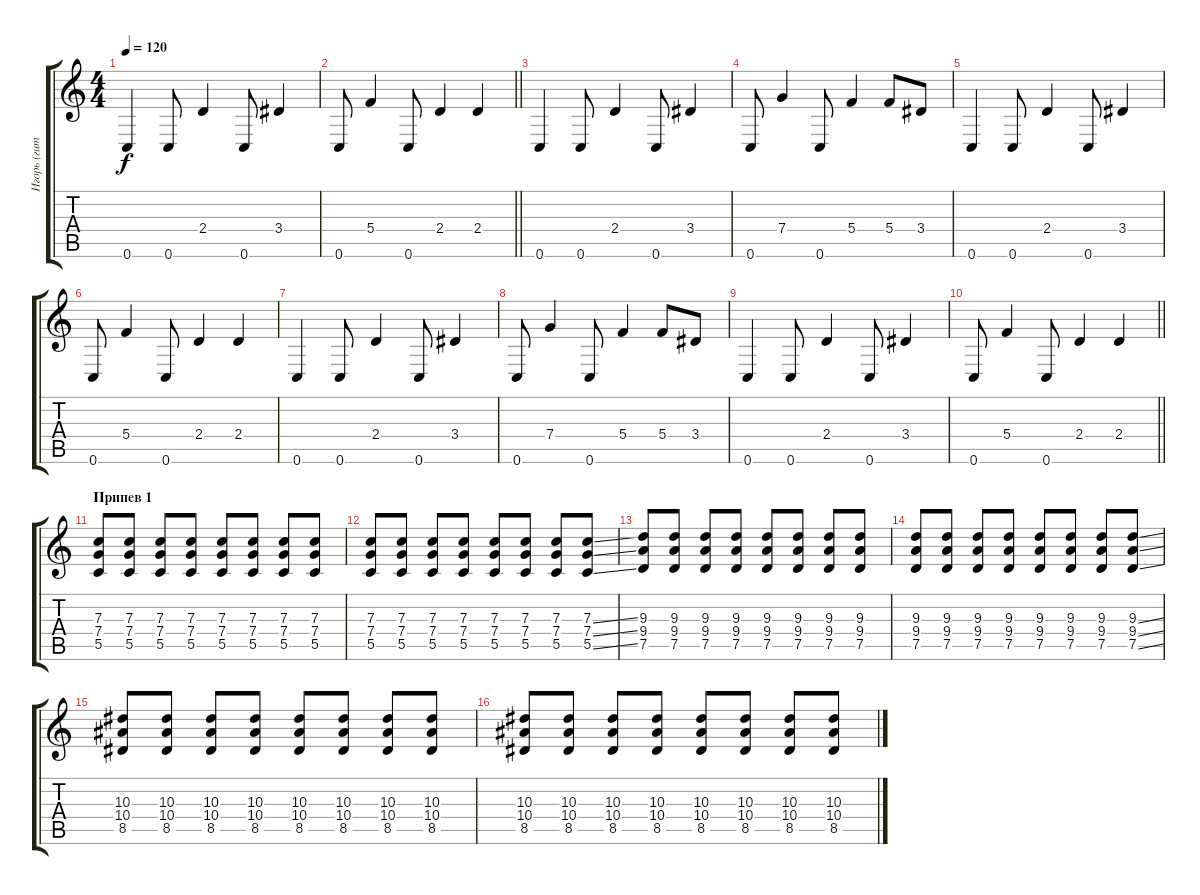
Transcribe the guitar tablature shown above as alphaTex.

\track ("Игорь (гитара 1)/деревянные (флейта,клар" "Игорь (гит") {instrument overdrivenguitar}
\staff {score tabs}
\tuning (D4 A3 F3 C3 G2 C2) {hide}
\ts (4 4)
\tempo 120
\clef g2
\ks c
0.6.4{dy f} 0.6.8 2.4.4 0.6.8 3.4.4 |
\barLineRight lightlight
0.6.8 5.4.4 0.6.8 2.4.4 2.4.4 |
0.6.4 0.6.8 2.4.4 0.6.8 3.4.4 |
0.6.8 7.4.4 0.6.8 5.4.4 5.4.8 3.4.8 |
0.6.4 0.6.8 2.4.4 0.6.8 3.4.4 |
0.6.8 5.4.4 0.6.8 2.4.4 2.4.4 |
0.6.4 0.6.8 2.4.4 0.6.8 3.4.4 |
0.6.8 7.4.4 0.6.8 5.4.4 5.4.8 3.4.8 |
0.6.4 0.6.8 2.4.4 0.6.8 3.4.4 |
\barLineRight lightlight
0.6.8 5.4.4 0.6.8 2.4.4 2.4.4 |
\section ("" "Припев 1")
(7.3 7.4 5.5).8{volume 10 instrument overdrivenguitar} (7.3 7.4 5.5).8 (7.3 7.4 5.5).8 (7.3 7.4 5.5).8 (7.3 7.4 5.5).8 (7.3 7.4 5.5).8 (7.3 7.4 5.5).8 (7.3 7.4 5.5).8 |
(7.3 7.4 5.5).8 (7.3 7.4 5.5).8 (7.3 7.4 5.5).8 (7.3 7.4 5.5).8 (7.3 7.4 5.5).8 (7.3 7.4 5.5).8 (7.3 7.4 5.5).8 (7.3{ss} 7.4{ss} 5.5{ss}).8 |
(9.3 9.4 7.5).8 (9.3 9.4 7.5).8 (9.3 9.4 7.5).8 (9.3 9.4 7.5).8 (9.3 9.4 7.5).8 (9.3 9.4 7.5).8 (9.3 9.4 7.5).8 (9.3 9.4 7.5).8 |
(9.3 9.4 7.5).8 (9.3 9.4 7.5).8 (9.3 9.4 7.5).8 (9.3 9.4 7.5).8 (9.3 9.4 7.5).8 (9.3 9.4 7.5).8 (9.3 9.4 7.5).8 (9.3{ss} 9.4{ss} 7.5{ss}).8 |
(10.3 10.4 8.5).8 (10.3 10.4 8.5).8 (10.3 10.4 8.5).8 (10.3 10.4 8.5).8 (10.3 10.4 8.5).8 (10.3 10.4 8.5).8 (10.3 10.4 8.5).8 (10.3 10.4 8.5).8 |
(10.3 10.4 8.5).8 (10.3 10.4 8.5).8 (10.3 10.4 8.5).8 (10.3 10.4 8.5).8 (10.3 10.4 8.5).8 (10.3 10.4 8.5).8 (10.3 10.4 8.5).8 (10.3{ss} 10.4{ss} 8.5{ss}).8
